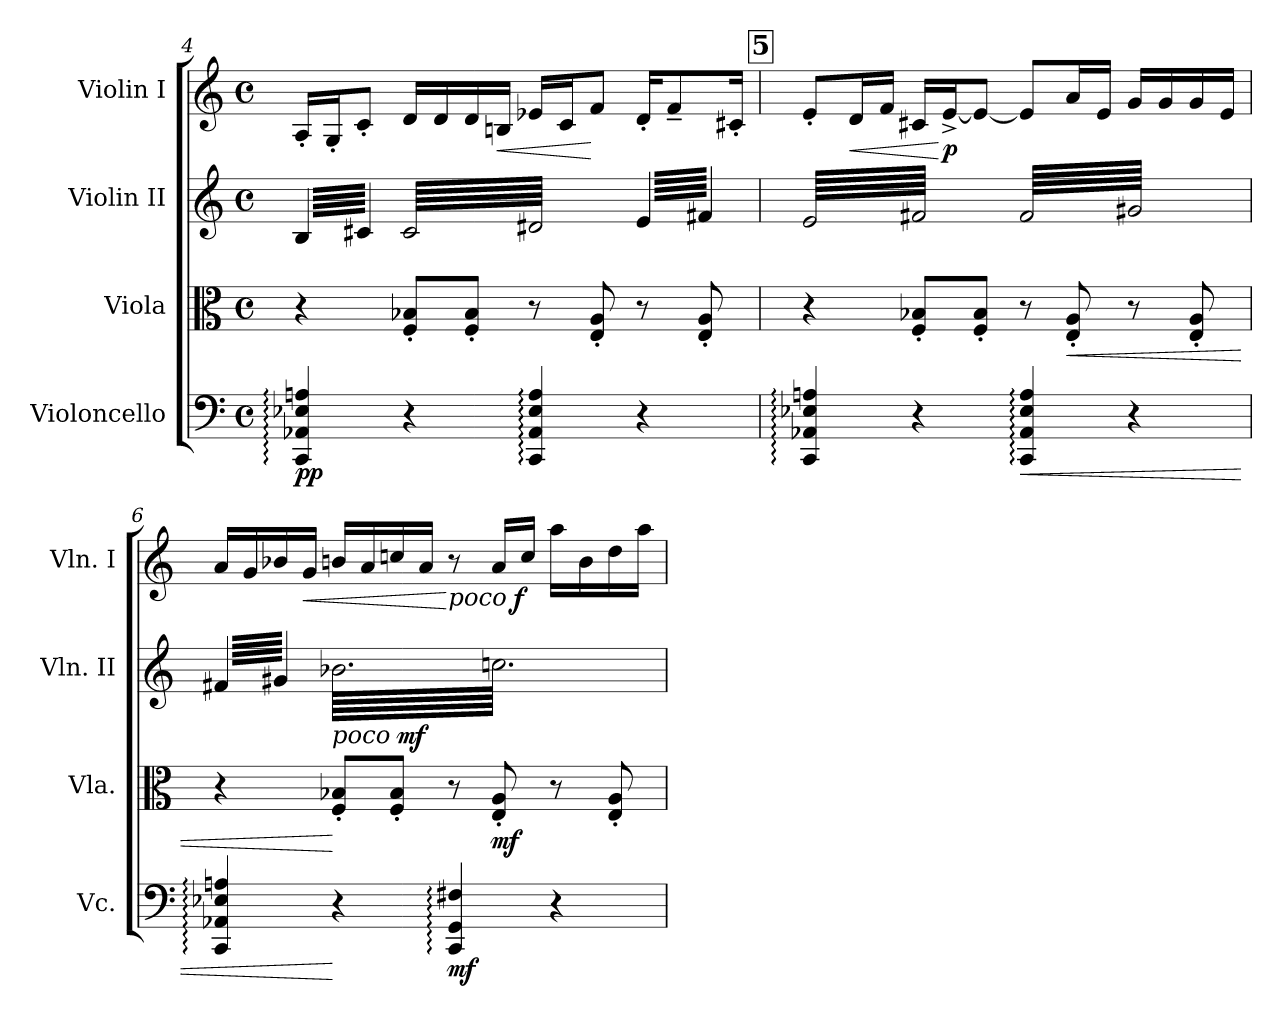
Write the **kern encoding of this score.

**kern	**dynam	**kern	**dynam	**kern	**dynam	**kern	**dynam
*part4	*part4	*part3	*part3	*part2	*part2	*part1	*part1
*staff4	*staff4	*staff3	*staff3	*staff2	*staff2	*staff1	*staff1
*I"Violoncello	*	*I"Viola	*	*I"Violin II	*	*I"Violin I	*
*I'Vc.	*	*I'Vla.	*	*I'Vln. II	*	*I'Vln. I	*
*clefF4	*	*clefC3	*	*clefG2	*	*clefG2	*
*k[]	*	*k[]	*	*k[]	*	*k[]	*
*C:	*	*C:	*	*C:	*	*C:	*
*M4/4	*	*M4/4	*	*M4/4	*	*M4/4	*
*met(c)	*	*met(c)	*	*met(c)	*	*met(c)	*
=4	=4	=4	=4	=4	=4	=4	=4
*	*	*	*	*tremolo	*	*	*
4CC: 4AA-X: 4E-X: 4An:	pp	4r	.	(64BLLLL	.	16A'LL	.
.	.	.	.	64c#X)	.	.	.
.	.	.	.	64B	.	.	.
.	.	.	.	64c#X)	.	.	.
.	.	.	.	64B	.	16G'J	.
.	.	.	.	64c#X)	.	.	.
.	.	.	.	64B	.	.	.
.	.	.	.	64c#X)	.	.	.
.	.	.	.	64B	.	8c'J	.
.	.	.	.	64c#X)	.	.	.
.	.	.	.	64B	.	.	.
.	.	.	.	64c#X)	.	.	.
.	.	.	.	64B	.	.	.
.	.	.	.	64c#X)	.	.	.
.	.	.	.	64B	.	.	.
.	.	.	.	64c#X)JJJJ	.	.	.
4r	.	8F' 8B-X'L	.	(64c#LLLL	.	16dLL	.
.	.	.	.	64d#X)	.	.	.
.	.	.	.	64c#	.	.	.
.	.	.	.	64d#X)	.	.	.
.	.	.	.	64c#	.	16d	.
.	.	.	.	64d#X)	.	.	.
.	.	.	.	64c#	.	.	.
.	.	.	.	64d#X)	.	.	.
.	.	8F' 8B-'J	.	64c#	.	16d	.
.	.	.	.	64d#X)	.	.	.
.	.	.	.	64c#	.	.	.
.	.	.	.	64d#X)	.	.	.
!	!	!	!	!	!	!	!LO:HP:b
.	.	.	.	64c#	.	16BnJJ	<
.	.	.	.	64d#X)	.	.	.
.	.	.	.	64c#	.	.	.
.	.	.	.	64d#X)	.	.	.
4CC: 4AA-: 4E-: 4A:	.	8r	.	64c#	.	16e-XLL	.
.	.	.	.	64d#X)	.	.	.
.	.	.	.	64c#	.	.	.
.	.	.	.	64d#X)	.	.	.
.	.	.	.	64c#	.	16cJ	.
.	.	.	.	64d#X)	.	.	.
.	.	.	.	64c#	.	.	.
.	.	.	.	64d#X)	.	.	.
.	.	8E' 8A'	.	64c#	.	8fJ	[
.	.	.	.	64d#X)	.	.	.
.	.	.	.	64c#	.	.	.
.	.	.	.	64d#X)	.	.	.
.	.	.	.	64c#	.	.	.
.	.	.	.	64d#X)	.	.	.
.	.	.	.	64c#	.	.	.
.	.	.	.	64d#X)JJJJ	.	.	.
4r	.	8r	.	(64eLLLL	.	16d'KL	.
.	.	.	.	64f#X	.	.	.
.	.	.	.	64e	.	.	.
.	.	.	.	64f#X	.	.	.
.	.	.	.	64e	.	8f~	.
.	.	.	.	64f#X	.	.	.
.	.	.	.	64e	.	.	.
.	.	.	.	64f#X	.	.	.
.	.	8E' 8A'	.	64e	.	.	.
.	.	.	.	64f#X	.	.	.
.	.	.	.	64e	.	.	.
.	.	.	.	64f#X	.	.	.
.	.	.	.	64e	.	16c#X'Jk	.
.	.	.	.	64f#X	.	.	.
.	.	.	.	64e	.	.	.
.	.	.	.	64f#XJJJJ	.	.	.
!!LO:REH:place=s1:t=5
=5	=5	=5	=5	=5	=5	=5	=5
4CC: 4AA-X: 4E-X: 4An:	.	4r	.	(64eLLLL	.	8e'L	.
.	.	.	.	64f#X)	.	.	.
.	.	.	.	64e	.	.	.
.	.	.	.	64f#X)	.	.	.
.	.	.	.	64e	.	.	.
.	.	.	.	64f#X)	.	.	.
.	.	.	.	64e	.	.	.
.	.	.	.	64f#X)	.	.	.
!	!	!	!	!	!	!	!LO:HP:b
.	.	.	.	64e	.	16dL	<
.	.	.	.	64f#X)	.	.	.
.	.	.	.	64e	.	.	.
.	.	.	.	64f#X)	.	.	.
.	.	.	.	64e	.	16fJJ	.
.	.	.	.	64f#X)	.	.	.
.	.	.	.	64e	.	.	.
.	.	.	.	64f#X)	.	.	.
4r	.	8F' 8B-X'L	.	64e	.	16c#XLL	.
.	.	.	.	64f#X)	.	.	.
.	.	.	.	64e	.	.	.
.	.	.	.	64f#X)	.	.	.
.	.	.	.	64e	.	[16e^>J	[ p
.	.	.	.	64f#X)	.	.	.
.	.	.	.	64e	.	.	.
.	.	.	.	64f#X)	.	.	.
.	.	8F' 8B-'J	.	64e	.	8eJ_	.
.	.	.	.	64f#X)	.	.	.
.	.	.	.	64e	.	.	.
.	.	.	.	64f#X)	.	.	.
.	.	.	.	64e	.	.	.
.	.	.	.	64f#X)	.	.	.
.	.	.	.	64e	.	.	.
.	.	.	.	64f#X)JJJJ	.	.	.
!	!LO:HP:b	!	!	!	!	!	!
4CC: 4AA-: 4E-: 4A:	<	8r	.	(64f#LLLL	.	8eL]	.
.	.	.	.	(64g#X)	.	.	.
.	.	.	.	64f#	.	.	.
.	.	.	.	(64g#X)	.	.	.
.	.	.	.	64f#	.	.	.
.	.	.	.	(64g#X)	.	.	.
.	.	.	.	64f#	.	.	.
.	.	.	.	(64g#X)	.	.	.
!	!	!	!LO:HP:b	!	!	!	!
.	.	8E' 8A'	<	64f#	.	16aL	.
.	.	.	.	(64g#X)	.	.	.
.	.	.	.	64f#	.	.	.
.	.	.	.	(64g#X)	.	.	.
.	.	.	.	64f#	.	16eJJ	.
.	.	.	.	(64g#X)	.	.	.
.	.	.	.	64f#	.	.	.
.	.	.	.	(64g#X)	.	.	.
4r	.	8r	.	64f#	.	16gLL	.
.	.	.	.	(64g#X)	.	.	.
.	.	.	.	64f#	.	.	.
.	.	.	.	(64g#X)	.	.	.
.	.	.	.	64f#	.	16g	.
.	.	.	.	(64g#X)	.	.	.
.	.	.	.	64f#	.	.	.
.	.	.	.	(64g#X)	.	.	.
.	.	8E' 8A'	.	64f#	.	16g	.
.	.	.	.	(64g#X)	.	.	.
.	.	.	.	64f#	.	.	.
.	.	.	.	(64g#X)	.	.	.
.	.	.	.	64f#	.	16eJJ	.
.	.	.	.	(64g#X)	.	.	.
.	.	.	.	64f#	.	.	.
.	.	.	.	64g#X)JJJJ	.	.	.
=6	=6	=6	=6	=6	=6	=6	=6
4CC: 4AA-X: 4E-X: 4An:	.	4r	.	(64f#XLLLL	.	16aLL	.
.	.	.	.	64g#X)	.	.	.
.	.	.	.	64f#X	.	.	.
.	.	.	.	64g#X)	.	.	.
.	.	.	.	64f#X	.	16g	.
.	.	.	.	64g#X)	.	.	.
.	.	.	.	64f#X	.	.	.
.	.	.	.	64g#X)	.	.	.
.	.	.	.	64f#X	.	16b-X	.
.	.	.	.	64g#X)	.	.	.
.	.	.	.	64f#X	.	.	.
.	.	.	.	64g#X)	.	.	.
!	!	!	!	!	!	!	!LO:HP:b
.	.	.	.	64f#X	.	16gJJ	<
.	.	.	.	64g#X)	.	.	.
.	.	.	.	64f#X	.	.	.
.	.	.	.	64g#X)JJJJ	.	.	.
!	!	!	!	!	!LO:DY:t=poco %s	!	!
4r	[	8F' 8B-X'L	[	(64b-XLLLL	mf	16bn/LL	.
.	.	.	.	64ccn)	.	.	.
.	.	.	.	64b-X	.	.	.
.	.	.	.	64ccn)	.	.	.
.	.	.	.	64b-X	.	16a	.
.	.	.	.	64ccn)	.	.	.
.	.	.	.	64b-X	.	.	.
.	.	.	.	64ccn)	.	.	.
.	.	8F' 8B-'J	.	64b-X	.	16ccn	.
.	.	.	.	64ccn)	.	.	.
.	.	.	.	64b-X	.	.	.
.	.	.	.	64ccn)	.	.	.
.	.	.	.	64b-X	.	16aJJ	.
.	.	.	.	64ccn)	.	.	.
.	.	.	.	64b-X	.	.	.
.	.	.	.	64ccn)	.	.	.
!	!	!	!	!	!	!	!LO:DY:n=1:t=poco %s
4CC: 4GG: 4F#X:	mf	8r	.	64b-X	.	8r	[ f
.	.	.	.	64ccn)	.	.	.
.	.	.	.	64b-X	.	.	.
.	.	.	.	64ccn)	.	.	.
.	.	.	.	64b-X	.	.	.
.	.	.	.	64ccn)	.	.	.
.	.	.	.	64b-X	.	.	.
.	.	.	.	64ccn)	.	.	.
.	.	8E' 8A'	mf	64b-X	.	16a/LL	.
.	.	.	.	64ccn)	.	.	.
.	.	.	.	64b-X	.	.	.
.	.	.	.	64ccn)	.	.	.
.	.	.	.	64b-X	.	16ccJJ	.
.	.	.	.	64ccn)	.	.	.
.	.	.	.	64b-X	.	.	.
.	.	.	.	64ccn)	.	.	.
4r	.	8r	.	64b-X	.	16aaLL	.
.	.	.	.	64ccn)	.	.	.
.	.	.	.	64b-X	.	.	.
.	.	.	.	64ccn)	.	.	.
.	.	.	.	64b-X	.	16b	.
.	.	.	.	64ccn)	.	.	.
.	.	.	.	64b-X	.	.	.
.	.	.	.	64ccn)	.	.	.
.	.	8E' 8A'	.	64b-X	.	16dd	.
.	.	.	.	64ccn)	.	.	.
.	.	.	.	64b-X	.	.	.
.	.	.	.	64ccn)	.	.	.
.	.	.	.	64b-X	.	16aaJJ	.
.	.	.	.	64ccn)	.	.	.
.	.	.	.	64b-X	.	.	.
.	.	.	.	64ccn)JJJJ	.	.	.
*	*	*	*	*Xtremolo	*	*	*
.	.	.	.	.	.	.	.
.	.	.	.	.	.	.	.
.	.	.	.	.	.	.	.
.	.	.	.	.	.	.	.
.	.	.	.	.	.	.	.
.	.	.	.	.	.	.	.
.	.	.	.	.	.	.	.
.	.	.	.	.	.	.	.
.	.	.	.	.	.	.	.
.	.	.	.	.	.	.	.
.	.	.	.	.	.	.	.
.	.	.	.	.	.	.	.
.	.	.	.	.	.	.	.
.	.	.	.	.	.	.	.
.	.	.	.	.	.	.	.
.	.	.	.	.	.	.	.
.	.	.	.	.	.	.	.
.	.	.	.	.	.	.	.
.	.	.	.	.	.	.	.
.	.	.	.	.	.	.	.
.	.	.	.	.	.	.	.
.	.	.	.	.	.	.	.
.	.	.	.	.	.	.	.
.	.	.	.	.	.	.	.
=	=	=	=	=	=	=	=
*-	*-	*-	*-	*-	*-	*-	*-
